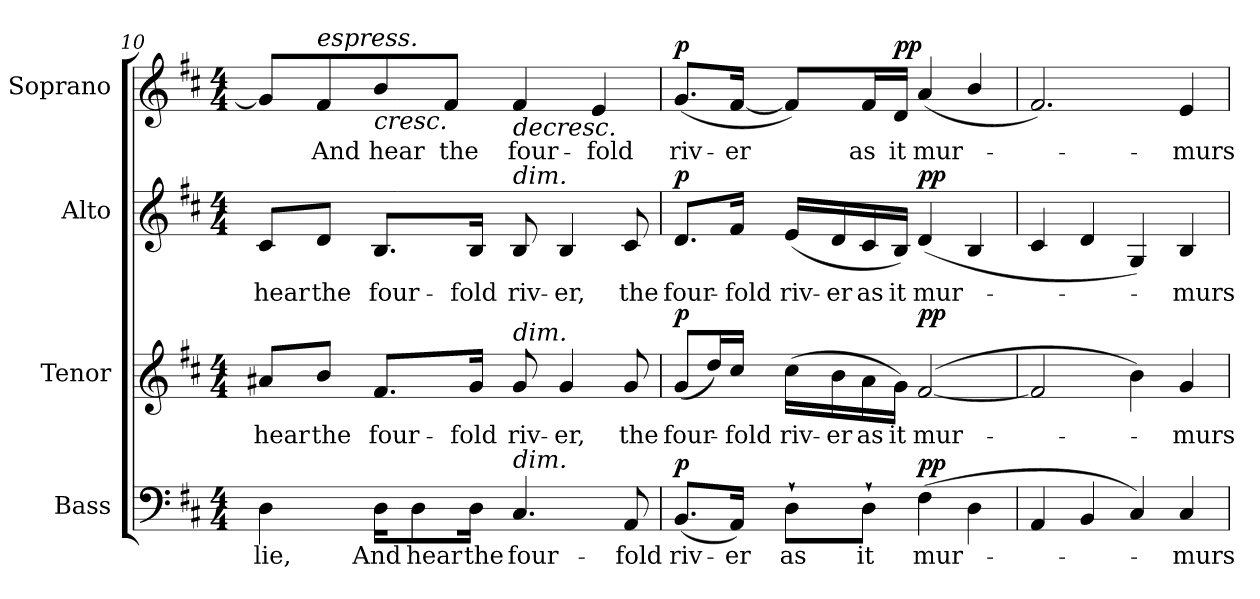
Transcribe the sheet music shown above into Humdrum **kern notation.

**kern	**text	**dynam	**kern	**text	**dynam	**kern	**text	**dynam	**kern	**text	**dynam
*part4	*part4	*part4	*part3	*part3	*part3	*part2	*part2	*part2	*part1	*part1	*part1
*staff4	*staff4	*staff4	*staff3	*staff3	*staff3	*staff2	*staff2	*staff2	*staff1	*staff1	*staff1
*I"Bass	*	*	*I"Tenor	*	*	*I"Alto	*	*	*I"Soprano	*	*
*I'B	*	*	*I'T	*	*	*I'A	*	*	*I'S	*	*
!!LO:PB:g=z
*clefF4	*	*	*clefG2	*	*	*clefG2	*	*	*clefG2	*	*
*	*	*	*ITrd7c12	*	*	*	*	*	*	*	*
*k[f#c#]	*	*	*k[f#c#]	*	*	*k[f#c#]	*	*	*k[f#c#]	*	*
*D:	*	*	*D:	*	*	*D:	*	*	*D:	*	*
*M4/4	*	*	*M4/4	*	*	*M4/4	*	*	*M4/4	*	*
=10	=10	=10	=10	=10	=10	=10	=10	=10	=10	=10	=10
!	!LO:LY:b	!	!	!LO:LY:b	!	!	!LO:LY:b	!	!	!	!
4D\	lie,	.	8A#X/L	hear	.	8c#/L	hear	.	8g/L]	.	.
!	!	!	!	!	!	!	!	!	!LO:TX:a:i:t=espress.	!	!
!	!	!	!	!LO:LY:b	!	!	!LO:LY:b	!	!	!LO:LY:b	!
.	.	.	8B/J	the	.	8d/J	the	.	8f#/	And	.
!	!LO:LY:b	!	!	!LO:LY:b	!	!	!LO:LY:b	!	!	!LO:LY:b	!LO:HP:b
16D\KL	And	.	8.F#/L	four-	.	8.B/L	four-	.	8b/	hear	<
!	!LO:LY:b	!	!	!	!	!	!	!	!	!	!
8D\	hear	.	.	.	.	.	.	.	.	.	.
!	!	!	!	!	!	!	!	!	!	!LO:LY:b	!
.	.	.	.	.	.	.	.	.	8f#/J	the	.
!	!LO:LY:b	!	!	!LO:LY:b	!	!	!LO:LY:b	!	!	!	!
16D\Jk	the	.	16G/Jk	-fold	.	16B/Jk	-fold	.	.	.	.
!	!	!	!	!	!	!LO:TX:a:i:t=dim.	!	!	!	!	!
!	!	!	!LO:TX:a:i:t=dim.	!	!	!	!	!	!	!	!
!LO:TX:a:i:t=dim.	!	!	!	!	!	!	!	!	!	!	!
!	!LO:LY:b	!	!	!LO:LY:b	!	!	!LO:LY:b	!	!	!LO:LY:b	!LO:HP:b
4.C#/	four-	.	8G/	riv-	.	8B/	riv-	.	4f#/	four-	>
!	!	!	!	!LO:LY:b	!	!	!LO:LY:b	!	!	!	!
.	.	.	4G/	-er,	.	4B/	-er,	.	.	.	.
!	!	!	!	!	!	!	!	!	!	!LO:LY:b	!
.	.	.	.	.	.	.	.	.	4e/	-fold	[
!	!LO:LY:b	!	!	!LO:LY:b	!	!	!LO:LY:b	!	!	!	!
8AA/	-fold	.	8G/	the	.	8c#/	the	.	.	.	.
=11	=11	=11	=11	=11	=11	=11	=11	=11	=11	=11	=11
!	!LO:LY:b	!LO:DY:b	!	!LO:LY:b	!LO:DY:b	!	!LO:LY:b	!LO:DY:b	!	!LO:LY:b	!LO:DY:b
(<8.BB/L	riv-	p	(<8G/L	four-	p	8.d/L	four-	p	(<8.g/L	riv-	p
.	.	.	16d/L)	.	.	.	.	.	.	.	.
!	!LO:LY:b	!	!	!LO:LY:b	!	!	!LO:LY:b	!	!	!LO:LY:b	!
16AA/Jk)	-er	.	16c#/JJ	-fold	.	16f#/Jk	-fold	.	[16f#/Jk	-er	.
!	!LO:LY:b	!	!	!LO:LY:b	!	!	!LO:LY:b	!	!	!	!
8D`\L	as	.	(>16c#\LL	riv-	.	(<16e/LL	riv-	.	8f#/L])	.	.
!	!	!	!	!LO:LY:b	!	!	!LO:LY:b	!	!	!	!
.	.	.	16B\	-er	.	16d/	-er	.	.	.	.
!	!LO:LY:b	!	!	!LO:LY:b	!	!	!LO:LY:b	!	!	!LO:LY:b	!
8D`\J	it	.	16A\	as	.	16c#/	as	.	16f#/L	as	]
!	!	!	!	!LO:LY:b	!	!	!LO:LY:b	!	!	!LO:LY:b	!LO:DY:b
.	.	.	16G\JJ)	it	.	16B/JJ)	it	.	16d/JJ	it	pp
!	!LO:LY:b	!LO:DY:b	!	!LO:LY:b	!LO:DY:b	!	!LO:LY:b	!LO:DY:b	!	!LO:LY:b	!
(>4F#\	mur-	pp	(<[2F#/	mur-	pp	(<4d/	mur-	pp	(<4a/	mur-	.
4D\	.	.	.	.	.	4B/	.	.	4b/	.	.
=12	=12	=12	=12	=12	=12	=12	=12	=12	=12	=12	=12
4AA/	.	.	2F#/]	.	.	4c#/	.	.	2.f#/)	.	.
4BB/	.	.	.	.	.	4d/	.	.	.	.	.
4C#/)	.	.	4B\)	.	.	4G/)	.	.	.	.	.
!	!LO:LY:b	!	!	!LO:LY:b	!	!	!LO:LY:b	!	!	!LO:LY:b	!
4C#/	-murs	.	4G/	-murs	.	4B/	-murs	.	4e/	-murs	.
=	=	=	=	=	=	=	=	=	=	=	=
*-	*-	*-	*-	*-	*-	*-	*-	*-	*-	*-	*-
